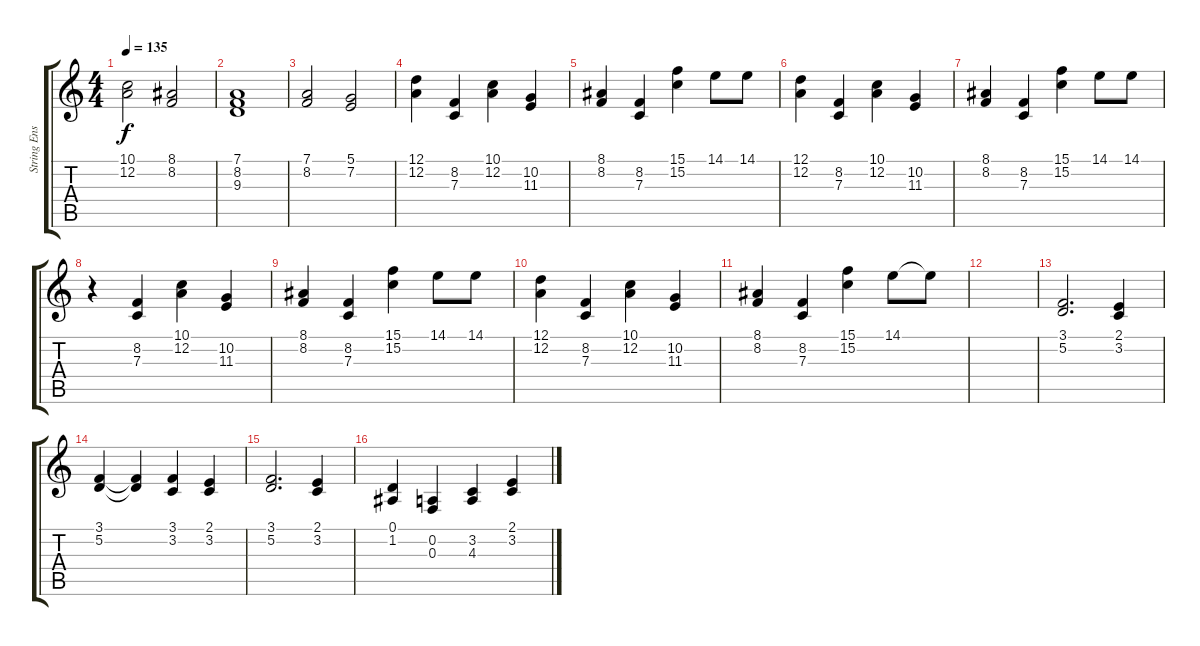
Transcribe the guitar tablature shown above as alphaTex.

\track ("String Ensemble" "String Ens") {instrument stringensemble1}
\staff {score tabs}
\tuning (D4 A3 F3 C3 G2 D2) {hide}
\ts (4 4)
\tempo 135
\clef g2
\ks c
(10.1 12.2).2{dy f} (8.1 8.2).2 |
(7.1 8.2 9.3).1 |
(7.1 8.2).2 (5.1 7.2).2 |
(12.1 12.2).4 (8.2 7.3).4 (10.1 12.2).4 (10.2 11.3).4 |
(8.1 8.2).4 (8.2 7.3).4 (15.1 15.2).4 14.1.8 14.1.8 |
(12.1 12.2).4 (8.2 7.3).4 (10.1 12.2).4 (10.2 11.3).4 |
(8.1 8.2).4 (8.2 7.3).4 (15.1 15.2).4 14.1.8 14.1.8 |
r.4 (8.2 7.3).4 (10.1 12.2).4 (10.2 11.3).4 |
(8.1 8.2).4 (8.2 7.3).4 (15.1 15.2).4 14.1.8 14.1.8 |
(12.1 12.2).4 (8.2 7.3).4 (10.1 12.2).4 (10.2 11.3).4 |
(8.1 8.2).4 (8.2 7.3).4 (15.1 15.2).4 14.1.8 14.1{t}.8 |
|
(3.1 5.2).2{d} (2.1 3.2).4 |
(3.1 5.2).4 (3.1{t} 5.2{t}).4 (3.1 3.2).4 (2.1 3.2).4 |
(3.1 5.2).2{d} (2.1 3.2).4 |
(0.1 1.2).4 (0.2 0.3).4 (3.2 4.3).4 (2.1 3.2).4
